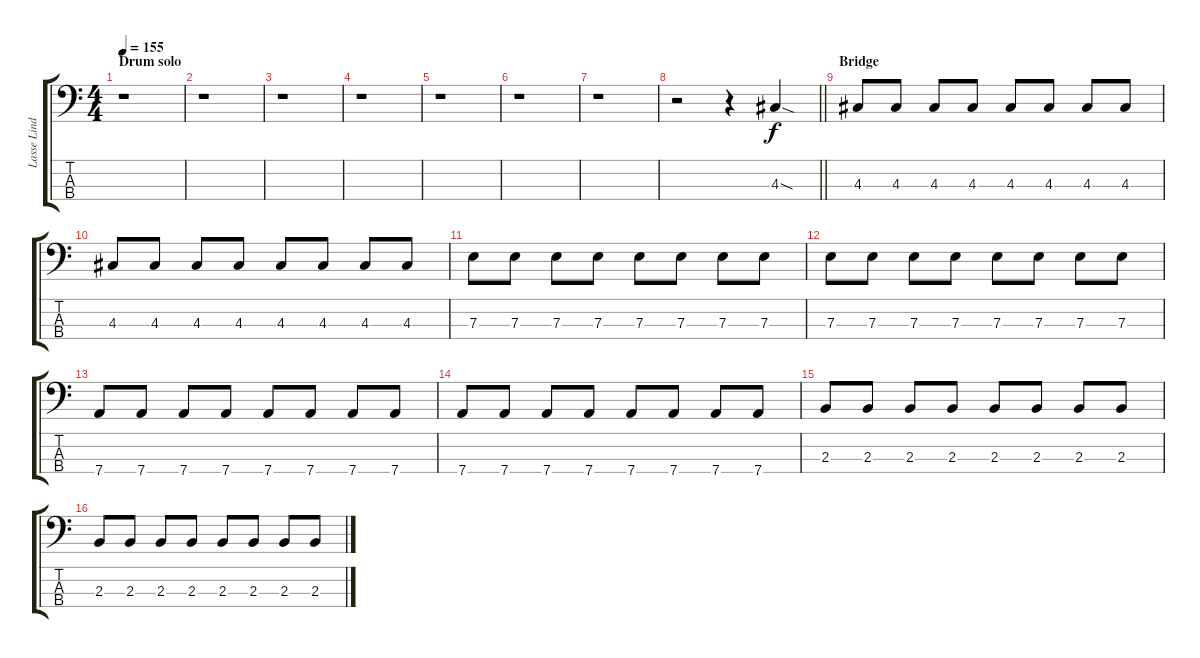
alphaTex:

\track ("Lasse Lindfors - Bass" "Lasse Lind") {instrument electricbassfinger}
\staff {score tabs}
\tuning (G2 D2 A1 D1) {hide}
\ts (4 4)
\section ("" "Drum solo")
\tempo 155
\clef f4
\ks c
r.1{dy f} |
r.1 |
r.1 |
r.1 |
r.1 |
r.1 |
r.1 |
\barLineRight lightlight
r.2 r.4 4.3{sod}.4 |
\section ("" "Bridge")
4.3.8 4.3.8 4.3.8 4.3.8 4.3.8 4.3.8 4.3.8 4.3.8 |
4.3.8 4.3.8 4.3.8 4.3.8 4.3.8 4.3.8 4.3.8 4.3.8 |
7.3.8 7.3.8 7.3.8 7.3.8 7.3.8 7.3.8 7.3.8 7.3.8 |
7.3.8 7.3.8 7.3.8 7.3.8 7.3.8 7.3.8 7.3.8 7.3.8 |
7.4.8 7.4.8 7.4.8 7.4.8 7.4.8 7.4.8 7.4.8 7.4.8 |
7.4.8 7.4.8 7.4.8 7.4.8 7.4.8 7.4.8 7.4.8 7.4.8 |
2.3.8 2.3.8 2.3.8 2.3.8 2.3.8 2.3.8 2.3.8 2.3.8 |
2.3.8 2.3.8 2.3.8 2.3.8 2.3.8 2.3.8 2.3.8 2.3.8
